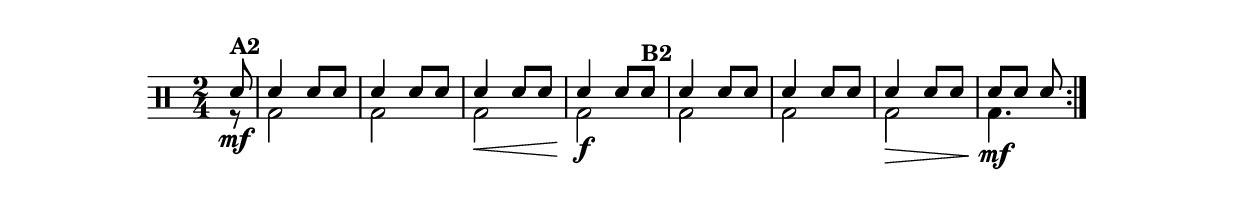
%-*- coding: utf-8 -*-

\version "2.16.0"

%\header {title = "variacoes sobre ciranda cirandinha - variacao 2"}

\drums {

\override Score.BarNumber #'transparent = ##t
\override Staff.TimeSignature #'style = #'()
\time 2/4 
\partial 8*1

\context DrumVoice = "1" { }
\context DrumVoice = "2" {  }

<<
{
\repeat volta 2 {
sn8^\markup {\column {\bold  {A2}}} 
sn4 sn8 sn
sn4 sn8 sn
sn4 sn8 sn
sn4 sn8 sn^\markup{\bold {B2}}
sn4 sn8 sn
sn4 sn8 sn
sn4 sn8 sn
sn sn8 sn
}
}

\\
{
r8\mf
bd2
bd
<<bd { s4\< s4}>>
bd2\!\f
bd
bd
<<bd { s4\> s4}>>
bd4.\!\mf

}
>>
}

